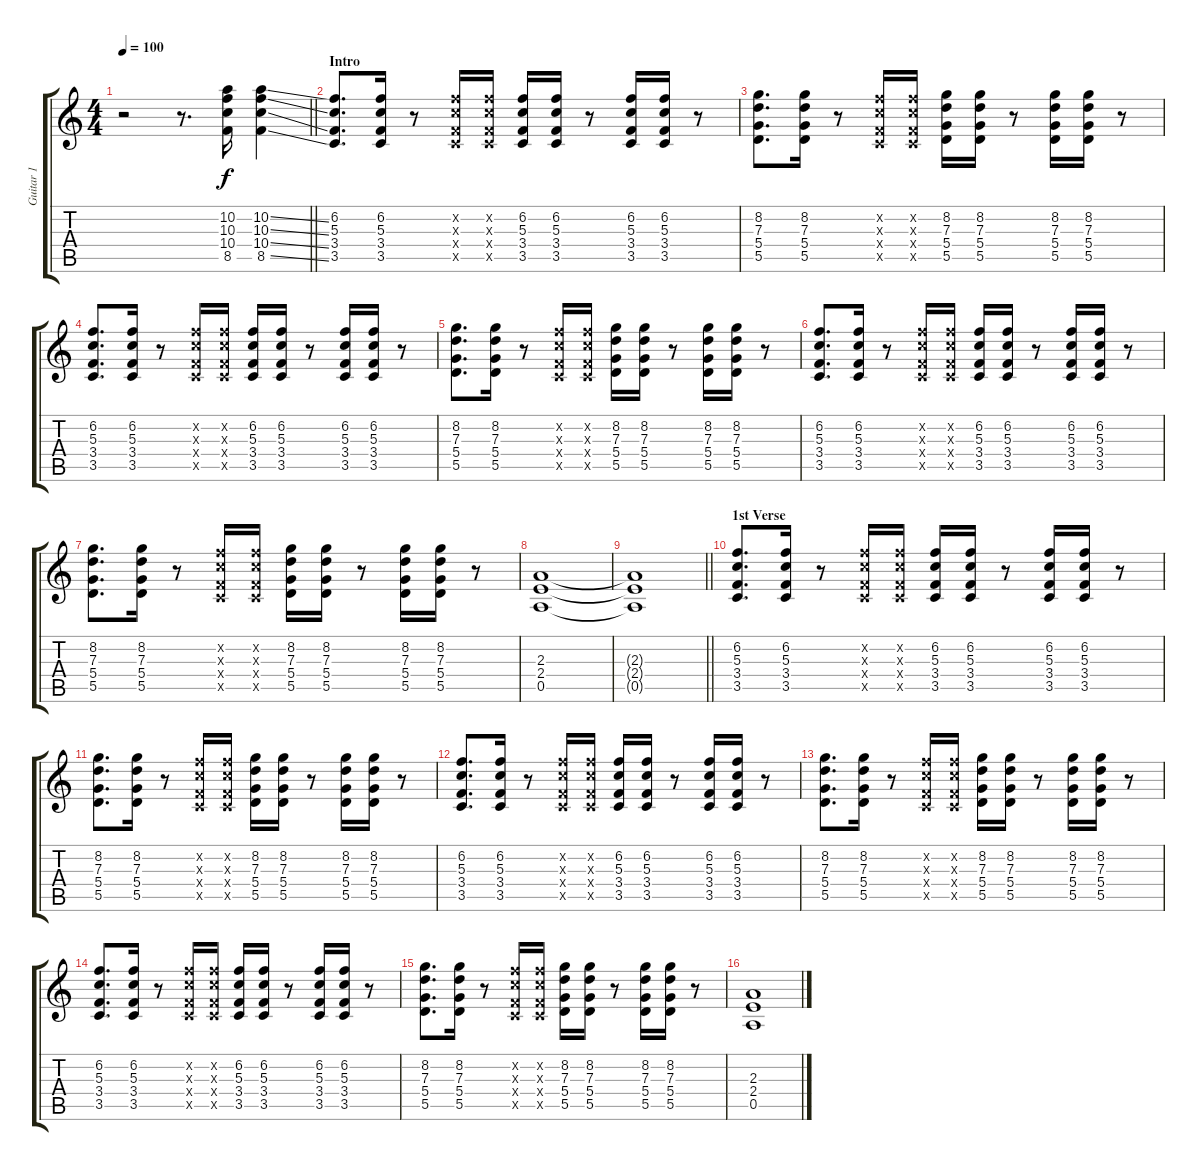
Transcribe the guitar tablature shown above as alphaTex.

\track ("Guitar 1" "Guitar 1") {instrument overdrivenguitar}
\staff {score tabs}
\tuning (E4 B3 G3 D3 A2 E2) {hide}
\ts (4 4)
\tempo 100
\clef g2
\barLineRight lightlight
\ks c
r.2{dy f instrument overdrivenguitar} r.8{d} (10.2 10.3 10.4 8.5).16 (10.2{ss} 10.3{ss} 10.4{ss} 8.5{ss}).4 |
\section ("" "Intro")
(6.2 5.3 3.4 3.5).8{d} (6.2 5.3 3.4 3.5).16 r.8 (6.2{x} 5.3{x} 3.4{x} 3.5{x}).16 (6.2{x} 5.3{x} 3.4{x} 3.5{x}).16 (6.2 5.3 3.4 3.5).16 (6.2 5.3 3.4 3.5).16 r.8 (6.2 5.3 3.4 3.5).16 (6.2 5.3 3.4 3.5).16 r.8 |
(8.2 7.3 5.4 5.5).8{d} (8.2 7.3 5.4 5.5).16 r.8 (6.2{x} 5.3{x} 3.4{x} 3.5{x}).16 (6.2{x} 5.3{x} 3.4{x} 3.5{x}).16 (8.2 7.3 5.4 5.5).16 (8.2 7.3 5.4 5.5).16 r.8 (8.2 7.3 5.4 5.5).16 (8.2 7.3 5.4 5.5).16 r.8 |
(6.2 5.3 3.4 3.5).8{d} (6.2 5.3 3.4 3.5).16 r.8 (6.2{x} 5.3{x} 3.4{x} 3.5{x}).16 (6.2{x} 5.3{x} 3.4{x} 3.5{x}).16 (6.2 5.3 3.4 3.5).16 (6.2 5.3 3.4 3.5).16 r.8 (6.2 5.3 3.4 3.5).16 (6.2 5.3 3.4 3.5).16 r.8 |
(8.2 7.3 5.4 5.5).8{d} (8.2 7.3 5.4 5.5).16 r.8 (6.2{x} 5.3{x} 3.4{x} 3.5{x}).16 (6.2{x} 5.3{x} 3.4{x} 3.5{x}).16 (8.2 7.3 5.4 5.5).16 (8.2 7.3 5.4 5.5).16 r.8 (8.2 7.3 5.4 5.5).16 (8.2 7.3 5.4 5.5).16 r.8 |
(6.2 5.3 3.4 3.5).8{d} (6.2 5.3 3.4 3.5).16 r.8 (6.2{x} 5.3{x} 3.4{x} 3.5{x}).16 (6.2{x} 5.3{x} 3.4{x} 3.5{x}).16 (6.2 5.3 3.4 3.5).16 (6.2 5.3 3.4 3.5).16 r.8 (6.2 5.3 3.4 3.5).16 (6.2 5.3 3.4 3.5).16 r.8 |
(8.2 7.3 5.4 5.5).8{d} (8.2 7.3 5.4 5.5).16 r.8 (6.2{x} 5.3{x} 3.4{x} 3.5{x}).16 (6.2{x} 5.3{x} 3.4{x} 3.5{x}).16 (8.2 7.3 5.4 5.5).16 (8.2 7.3 5.4 5.5).16 r.8 (8.2 7.3 5.4 5.5).16 (8.2 7.3 5.4 5.5).16 r.8 |
(2.3 2.4 0.5).1 |
\barLineRight lightlight
(2.3{t} 2.4{t} 0.5{t}).1 |
\section ("" "1st Verse")
(6.2 5.3 3.4 3.5).8{d} (6.2 5.3 3.4 3.5).16 r.8 (6.2{x} 5.3{x} 3.4{x} 3.5{x}).16 (6.2{x} 5.3{x} 3.4{x} 3.5{x}).16 (6.2 5.3 3.4 3.5).16 (6.2 5.3 3.4 3.5).16 r.8 (6.2 5.3 3.4 3.5).16 (6.2 5.3 3.4 3.5).16 r.8 |
(8.2 7.3 5.4 5.5).8{d} (8.2 7.3 5.4 5.5).16 r.8 (6.2{x} 5.3{x} 3.4{x} 3.5{x}).16 (6.2{x} 5.3{x} 3.4{x} 3.5{x}).16 (8.2 7.3 5.4 5.5).16 (8.2 7.3 5.4 5.5).16 r.8 (8.2 7.3 5.4 5.5).16 (8.2 7.3 5.4 5.5).16 r.8 |
(6.2 5.3 3.4 3.5).8{d} (6.2 5.3 3.4 3.5).16 r.8 (6.2{x} 5.3{x} 3.4{x} 3.5{x}).16 (6.2{x} 5.3{x} 3.4{x} 3.5{x}).16 (6.2 5.3 3.4 3.5).16 (6.2 5.3 3.4 3.5).16 r.8 (6.2 5.3 3.4 3.5).16 (6.2 5.3 3.4 3.5).16 r.8 |
(8.2 7.3 5.4 5.5).8{d} (8.2 7.3 5.4 5.5).16 r.8 (6.2{x} 5.3{x} 3.4{x} 3.5{x}).16 (6.2{x} 5.3{x} 3.4{x} 3.5{x}).16 (8.2 7.3 5.4 5.5).16 (8.2 7.3 5.4 5.5).16 r.8 (8.2 7.3 5.4 5.5).16 (8.2 7.3 5.4 5.5).16 r.8 |
(6.2 5.3 3.4 3.5).8{d} (6.2 5.3 3.4 3.5).16 r.8 (6.2{x} 5.3{x} 3.4{x} 3.5{x}).16 (6.2{x} 5.3{x} 3.4{x} 3.5{x}).16 (6.2 5.3 3.4 3.5).16 (6.2 5.3 3.4 3.5).16 r.8 (6.2 5.3 3.4 3.5).16 (6.2 5.3 3.4 3.5).16 r.8 |
(8.2 7.3 5.4 5.5).8{d} (8.2 7.3 5.4 5.5).16 r.8 (6.2{x} 5.3{x} 3.4{x} 3.5{x}).16 (6.2{x} 5.3{x} 3.4{x} 3.5{x}).16 (8.2 7.3 5.4 5.5).16 (8.2 7.3 5.4 5.5).16 r.8 (8.2 7.3 5.4 5.5).16 (8.2 7.3 5.4 5.5).16 r.8 |
(2.3 2.4 0.5).1
